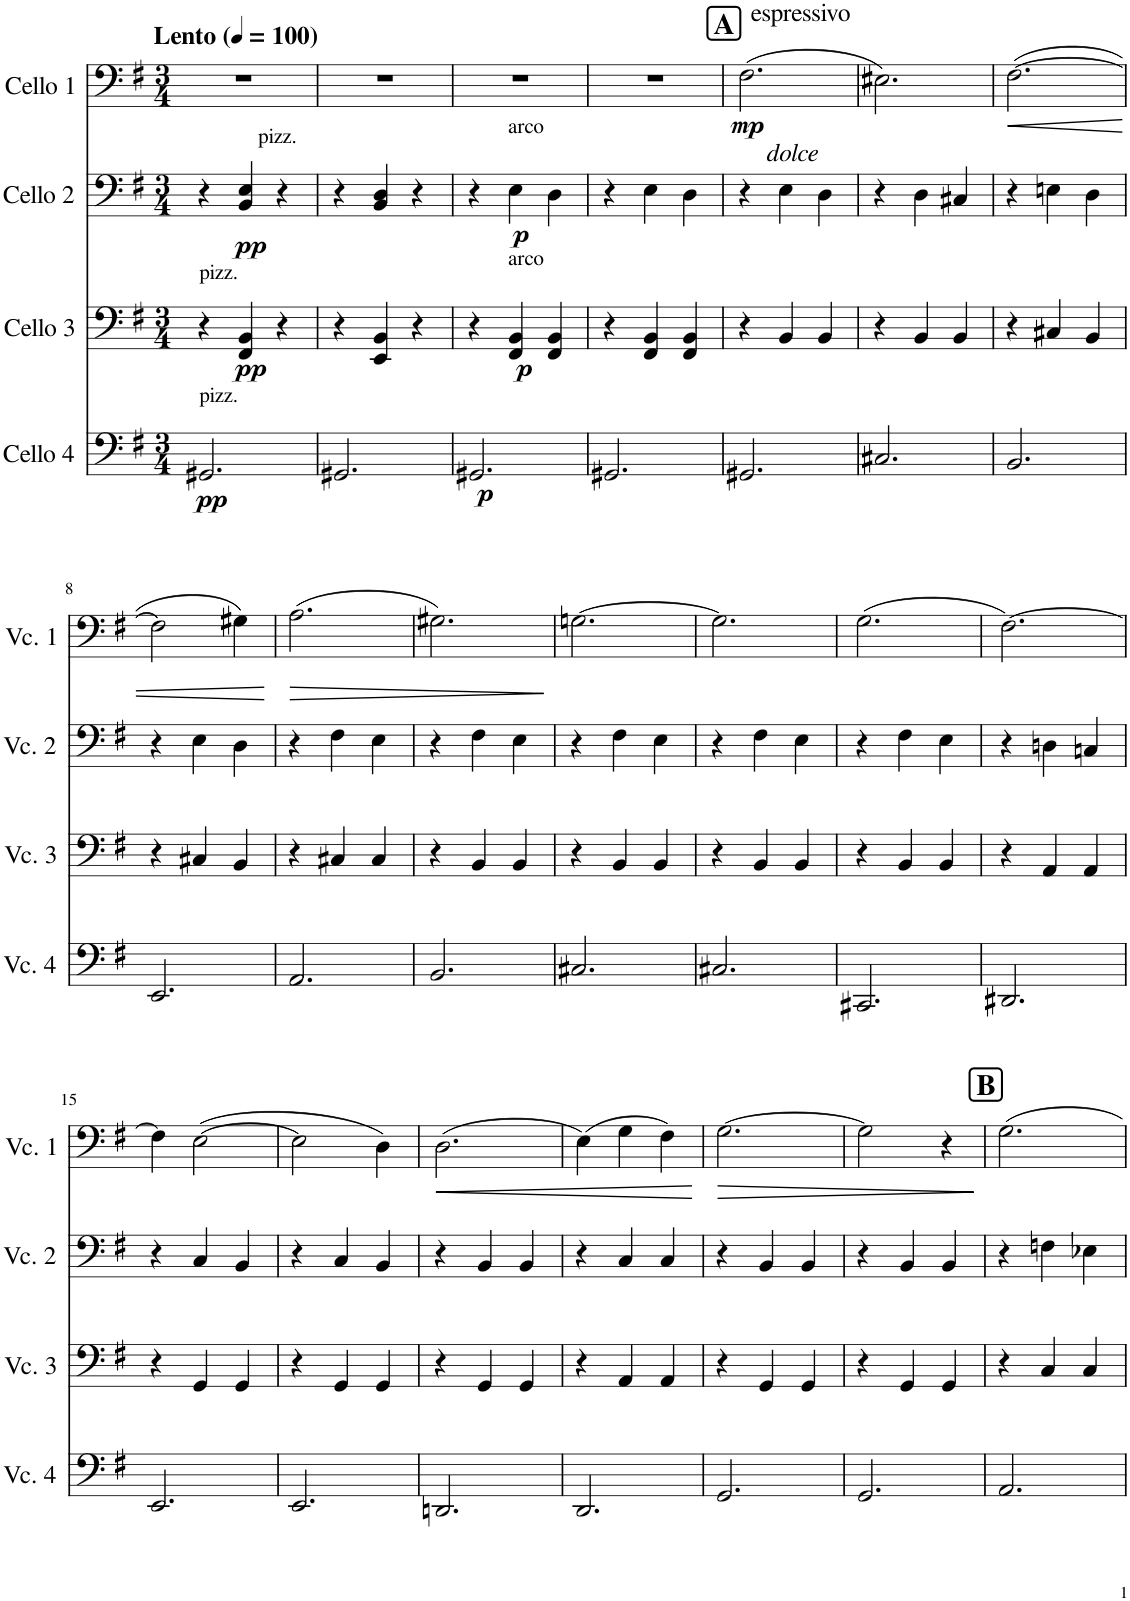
**kern	**dynam	**kern	**dynam	**kern	**dynam	**kern	**dynam
*part4	*part4	*part3	*part3	*part2	*part2	*part1	*part1
*staff4	*staff4	*staff3	*staff3	*staff2	*staff2	*staff1	*staff1
*I"Cello 4	*	*I"Cello 3	*	*I"Cello 2	*	*I"Cello 1	*
*clefF4	*	*clefF4	*	*clefF4	*	*clefF4	*
*k[f#]	*	*k[f#]	*	*k[f#]	*	*k[f#]	*
*M3/4	*	*M3/4	*	*M3/4	*	*M3/4	*
*MM100	*	*MM100	*	*MM100	*	*MM100	*
=1	=1	=1	=1	=1	=1	=1	=1
!	!	!	!	!	!	!LO:TX:a:B:t=Lento	!
!	!	!LO:TX:a:t=pizz.	!	!	!	!	!
!LO:TX:a:t=pizz.	!	!	!	!	!	!	!
!	!LO:DY:b	!	!	!	!	!	!
2.GG#X/	pp	4r	.	4r	.	2.r	.
!	!	!	!	!LO:TX:a:t=pizz.	!	!	!
!	!	!	!LO:DY:b	!	!LO:DY:b	!	!
.	.	4FF#/ 4BB/	pp	4BB/ 4E/	pp	.	.
.	.	4r	.	4r	.	.	.
=2	=2	=2	=2	=2	=2	=2	=2
2.GG#X/	.	4r	.	4r	.	2.r	.
.	.	4EE/ 4BB/	.	4BB/ 4D/	.	.	.
.	.	4r	.	4r	.	.	.
=3	=3	=3	=3	=3	=3	=3	=3
!	!LO:DY:b	!	!	!	!	!	!
2.GG#X/	p	4r	.	4r	.	2.r	.
!	!	!	!	!LO:TX:a:t=arco	!	!	!
!	!	!LO:TX:a:t=arco	!	!	!	!	!
!	!	!	!LO:DY:b	!	!LO:DY:b	!	!
.	.	4FF#/ 4BB/	p	4E\	p	.	.
.	.	4FF#/ 4BB/	.	4D\	.	.	.
=4	=4	=4	=4	=4	=4	=4	=4
2.GG#X/	.	4r	.	4r	.	2.r	.
.	.	4FF#/ 4BB/	.	4E\	.	.	.
.	.	4FF#/ 4BB/	.	4D\	.	.	.
!!LO:REH:place=s1:a:B:cj:fs=14:t=A
=5	=5	=5	=5	=5	=5	=5	=5
!	!	!	!	!	!	!LO:TX:a:t=espressivo	!
!	!	!	!	!	!	!LO:TX:b:i:t=dolce	!
!	!	!	!	!	!	!	!LO:DY:b
2.GG#X/	.	4r	.	4r	.	(2.F#\	mp
.	.	4BB/	.	4E\	.	.	.
.	.	4BB/	.	4D\	.	.	.
=6	=6	=6	=6	=6	=6	=6	=6
2.C#X/	.	4r	.	4r	.	2.E#X\)	.
.	.	4BB/	.	4D\	.	.	.
.	.	4BB/	.	4C#X/	.	.	.
=7	=7	=7	=7	=7	=7	=7	=7
!	!	!	!	!	!	!	!LO:HP:b
2.BB/	.	4r	.	4r	.	([2.F#\	<
.	.	4C#X/	.	4En\	.	.	.
.	.	4BB/	.	4D\	.	.	.
!!LO:LB:g=z
=8	=8	=8	=8	=8	=8	=8	=8
2.EE/	.	4r	.	4r	.	2F#\]	.
.	.	4C#X/	.	4E\	.	.	.
.	.	4BB/	.	4D\	.	4G#X\)	.
.	.	.	.	.	.	.	[
=9	=9	=9	=9	=9	=9	=9	=9
!	!	!	!	!	!	!	!LO:HP:b
2.AA/	.	4r	.	4r	.	(2.A\	>
.	.	4C#X/	.	4F#\	.	.	.
.	.	4C#/	.	4E\	.	.	.
=10	=10	=10	=10	=10	=10	=10	=10
2.BB/	.	4r	.	4r	.	2.G#X\)	.
.	.	4BB/	.	4F#\	.	.	.
.	.	4BB/	.	4E\	.	.	.
.	.	.	.	.	.	.	]
=11	=11	=11	=11	=11	=11	=11	=11
2.C#X/	.	4r	.	4r	.	[2.Gn\	.
.	.	4BB/	.	4F#\	.	.	.
.	.	4BB/	.	4E\	.	.	.
=12	=12	=12	=12	=12	=12	=12	=12
2.C#X/	.	4r	.	4r	.	2.G\]	.
.	.	4BB/	.	4F#\	.	.	.
.	.	4BB/	.	4E\	.	.	.
=13	=13	=13	=13	=13	=13	=13	=13
2.CC#X/	.	4r	.	4r	.	(2.G\	.
.	.	4BB/	.	4F#\	.	.	.
.	.	4BB/	.	4E\	.	.	.
=14	=14	=14	=14	=14	=14	=14	=14
2.DD#X/	.	4r	.	4r	.	[2.F#\)	.
.	.	4AA/	.	4Dn\	.	.	.
.	.	4AA/	.	4Cn/	.	.	.
!!LO:LB:g=z
=15	=15	=15	=15	=15	=15	=15	=15
2.EE/	.	4r	.	4r	.	4F#\]	.
.	.	4GG/	.	4C/	.	([2E\	.
.	.	4GG/	.	4BB/	.	.	.
=16	=16	=16	=16	=16	=16	=16	=16
2.EE/	.	4r	.	4r	.	2E\]	.
.	.	4GG/	.	4C/	.	.	.
.	.	4GG/	.	4BB/	.	4D\)	.
=17	=17	=17	=17	=17	=17	=17	=17
!	!	!	!	!	!	!	!LO:HP:b
2.DDn/	.	4r	.	4r	.	(2.D\	<
.	.	4GG/	.	4BB/	.	.	.
.	.	4GG/	.	4BB/	.	.	.
=18	=18	=18	=18	=18	=18	=18	=18
2.DD/	.	4r	.	4r	.	(4E\)	.
.	.	4AA/	.	4C/	.	4G\	.
.	.	4AA/	.	4C/	.	4F#\)	.
.	.	.	.	.	.	.	[
=19	=19	=19	=19	=19	=19	=19	=19
!	!	!	!	!	!	!	!LO:HP:b
2.GG/	.	4r	.	4r	.	[2.G\	>
.	.	4GG/	.	4BB/	.	.	.
.	.	4GG/	.	4BB/	.	.	.
=20	=20	=20	=20	=20	=20	=20	=20
2.GG/	.	4r	.	4r	.	2G\]	.
.	.	4GG/	.	4BB/	.	.	.
.	.	4GG/	.	4BB/	.	4r	.
.	.	.	.	.	.	.	]
!!LO:REH:place=s1:a:B:cj:fs=14:t=B
=21	=21	=21	=21	=21	=21	=21	=21
2.AA/	.	4r	.	4r	.	2.G\	.
.	.	4C/	.	4Fn\	.	.	.
.	.	4C/	.	4E-X\	.	.	.
=	=	=	=	=	=	=	=
*-	*-	*-	*-	*-	*-	*-	*-
